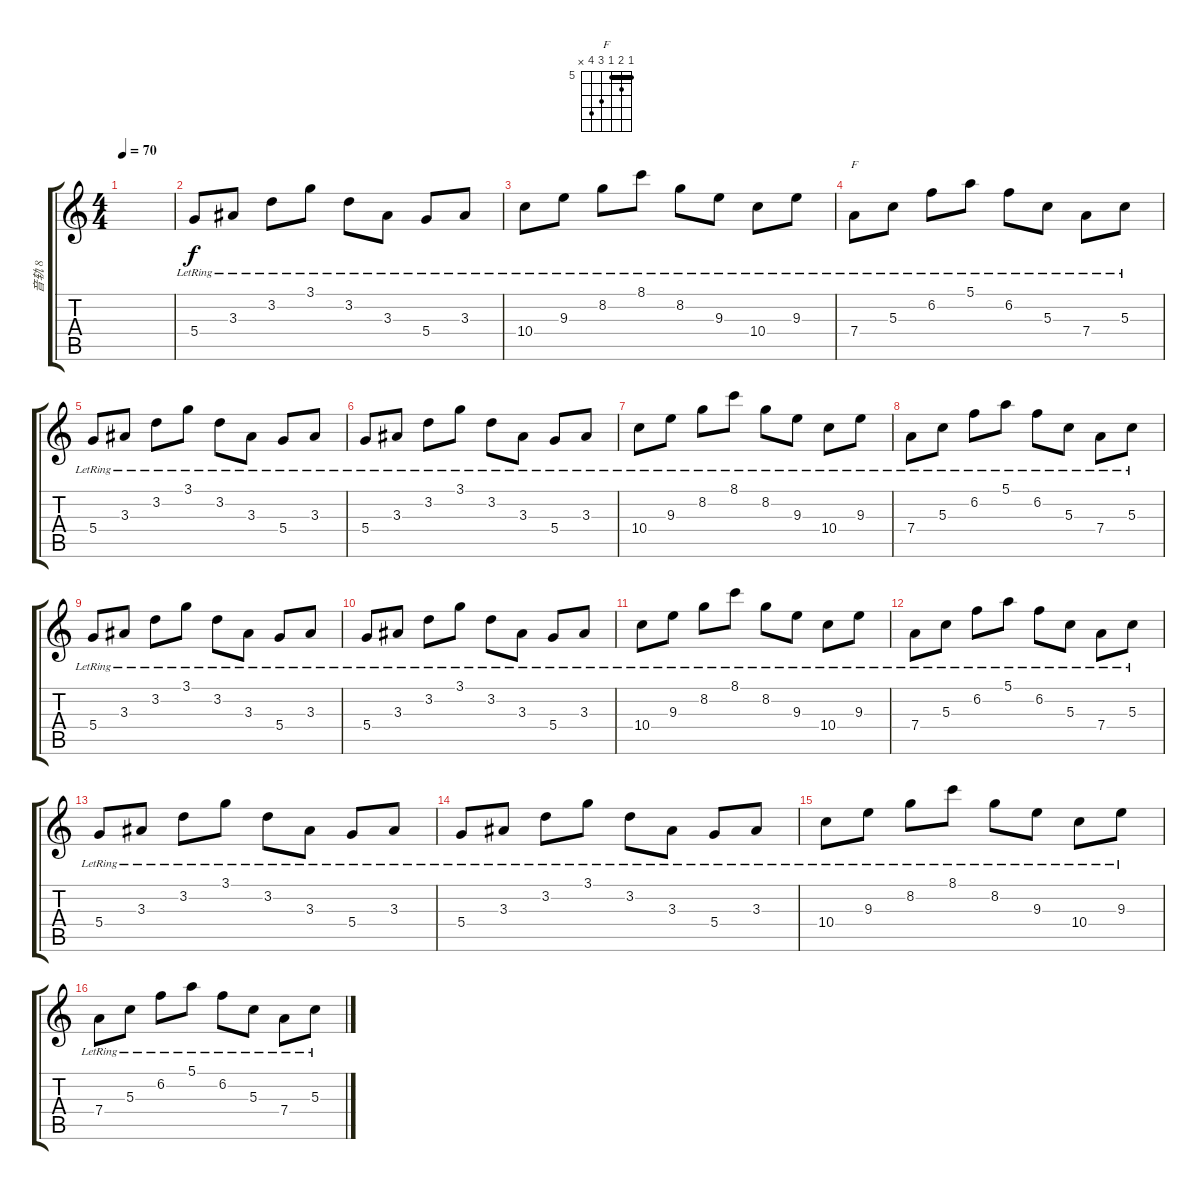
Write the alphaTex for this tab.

\track ("音轨 8" "音轨 8") {instrument electricguitarjazz}
\staff {score tabs}
\tuning (E4 B3 G3 D3 A2 E2) {hide}
\chord ("F" 5 6 5 7 8 x) {firstfret 5 barre 5}
\ts (4 4)
\tempo 70
\clef g2
\ks c
|
5.4{lr}.8 3.3{lr}.8 3.2{lr}.8 3.1{lr}.8 3.2{lr}.8 3.3{lr}.8 5.4{lr}.8 3.3{lr}.8 |
10.4{lr}.8 9.3{lr}.8 8.2{lr}.8 8.1{lr}.8 8.2{lr}.8 9.3{lr}.8 10.4{lr}.8 9.3{lr}.8 |
7.4{lr}.8{ch "F"} 5.3{lr}.8 6.2{lr}.8 5.1{lr}.8 6.2{lr}.8 5.3{lr}.8 7.4{lr}.8 5.3{lr}.8 |
5.4{lr}.8 3.3{lr}.8 3.2{lr}.8 3.1{lr}.8 3.2{lr}.8 3.3{lr}.8 5.4{lr}.8 3.3{lr}.8 |
5.4{lr}.8 3.3{lr}.8 3.2{lr}.8 3.1{lr}.8 3.2{lr}.8 3.3{lr}.8 5.4{lr}.8 3.3{lr}.8 |
10.4{lr}.8 9.3{lr}.8 8.2{lr}.8 8.1{lr}.8 8.2{lr}.8 9.3{lr}.8 10.4{lr}.8 9.3{lr}.8 |
7.4{lr}.8 5.3{lr}.8 6.2{lr}.8 5.1{lr}.8 6.2{lr}.8 5.3{lr}.8 7.4{lr}.8 5.3{lr}.8 |
5.4{lr}.8 3.3{lr}.8 3.2{lr}.8 3.1{lr}.8 3.2{lr}.8 3.3{lr}.8 5.4{lr}.8 3.3{lr}.8 |
5.4{lr}.8 3.3{lr}.8 3.2{lr}.8 3.1{lr}.8 3.2{lr}.8 3.3{lr}.8 5.4{lr}.8 3.3{lr}.8 |
10.4{lr}.8 9.3{lr}.8 8.2{lr}.8 8.1{lr}.8 8.2{lr}.8 9.3{lr}.8 10.4{lr}.8 9.3{lr}.8 |
7.4{lr}.8 5.3{lr}.8 6.2{lr}.8 5.1{lr}.8 6.2{lr}.8 5.3{lr}.8 7.4{lr}.8 5.3{lr}.8 |
5.4{lr}.8 3.3{lr}.8 3.2{lr}.8 3.1{lr}.8 3.2{lr}.8 3.3{lr}.8 5.4{lr}.8 3.3{lr}.8 |
5.4{lr}.8 3.3{lr}.8 3.2{lr}.8 3.1{lr}.8 3.2{lr}.8 3.3{lr}.8 5.4{lr}.8 3.3{lr}.8 |
10.4{lr}.8 9.3{lr}.8 8.2{lr}.8 8.1{lr}.8 8.2{lr}.8 9.3{lr}.8 10.4{lr}.8 9.3{lr}.8 |
7.4{lr}.8 5.3{lr}.8 6.2{lr}.8 5.1{lr}.8 6.2{lr}.8 5.3{lr}.8 7.4{lr}.8 5.3{lr}.8
